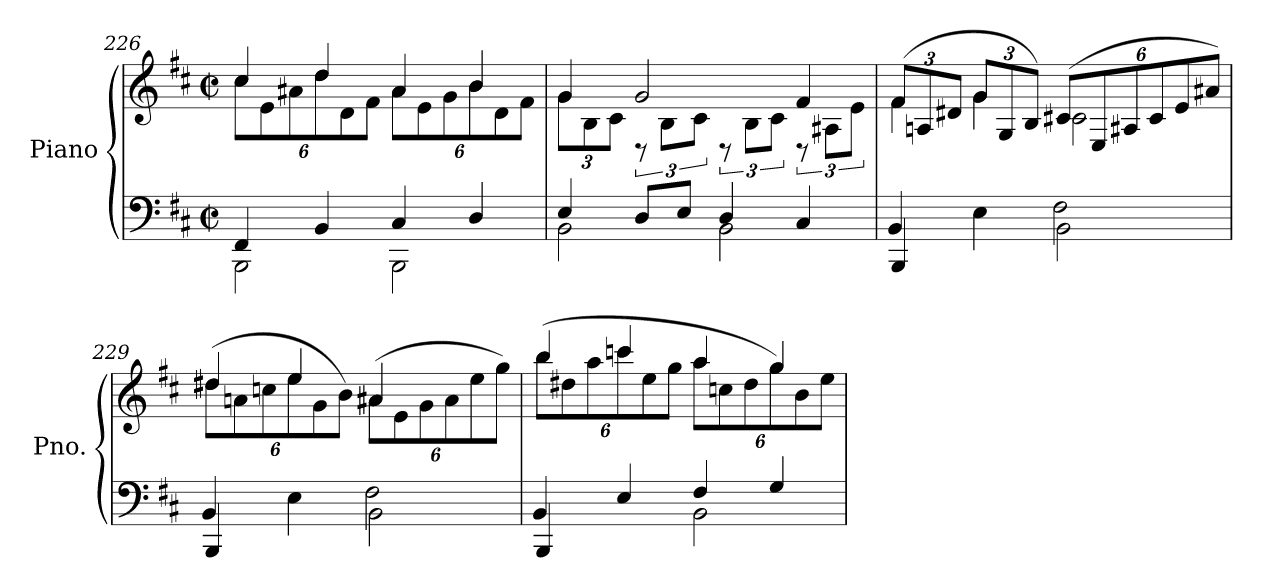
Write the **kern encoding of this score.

**kern	**kern
*part1	*part1
*staff2	*staff1
*I"Piano	*
*I'Pno.	*
*clefF4	*clefG2
*k[f#c#]	*k[f#c#]
*M2/2	*M2/2
*met(c|)	*met(c|)
=226	=226
*^	*
*	*	*Xbrackettup
*	*	*^
2BBB\	4FF#/	12cc#\L	4cc#/
.	.	12e\	.
.	.	12a#X\	.
.	4BB/	12dd\	4dd/
.	.	12d\	.
.	.	12f#\J	.
2BBB\	4C#/	12a#\L	4a#/
.	.	12e\	.
.	.	12g\	.
.	4D/	12b\	4b/
.	.	12d\	.
.	.	12f#\J	.
!!LO:LB:g=z	!!
=227	=227	=227	=227
2BB\	4E/	12g\L	4g/
.	.	12B\	.
.	.	12c#\J	.
*	*	*brackettup	*
.	8D/L	12rD	2g/
.	.	12B\L	.
.	8E/J	.	.
.	.	12c#\J	.
2BB\	4D/	12rD	.
.	.	12B\L	.
.	.	12c#\J	.
.	4C#/	12rD	4f#/
.	.	12A#X\L	.
.	.	12e\J	.
=228	=228	=228	=228
*	*	*Xbrackettup	*
4BBB/	4BB/	(>12f#/L	4f#\
.	.	12An/	.
.	.	12d#X/J	.
4ryy	4E\	12g/L	4g\
.	.	12G/	.
.	.	12B/J)	.
2BB\	2F#\	(>12c#X/L	2c#\
.	.	12E/	.
.	.	12A#X/	.
.	.	12c#/	.
.	.	12e/	.
.	.	12a#X/J)	.
=229	=229	=229	=229
4BBB/	4BB/	(<12dd#X\L	4dd#/
.	.	12an\	.
.	.	12ccn\	.
4ryy	4E\	12ee\	4ee/
.	.	12g\	.
.	.	12b\J)	.
2BB\	2F#\	(<12a#X\L	4a#/
.	.	12e\	.
.	.	12g\	.
.	.	12a#\	4ryy
.	.	12ee\	.
.	.	12gg\J)	.
!!LO:LB:g=z	!!
=230	=230	=230	=230
4BBB/	4BB/	(<12bb\L	4bb/
.	.	12dd#X\	.
.	.	12aa\	.
4ryy	4E/	12cccn\	4ccc/
.	.	12ee\	.
.	.	12gg\J	.
2BB\	4F#/	12aa\L	4aa/
.	.	12ccn\	.
.	.	12dd#\	.
.	4G/	12gg\)	4gg/
.	.	12b\	.
.	.	12ee\J	.
*v	*v	*	*
*	*v	*v
=	=
*-	*-
